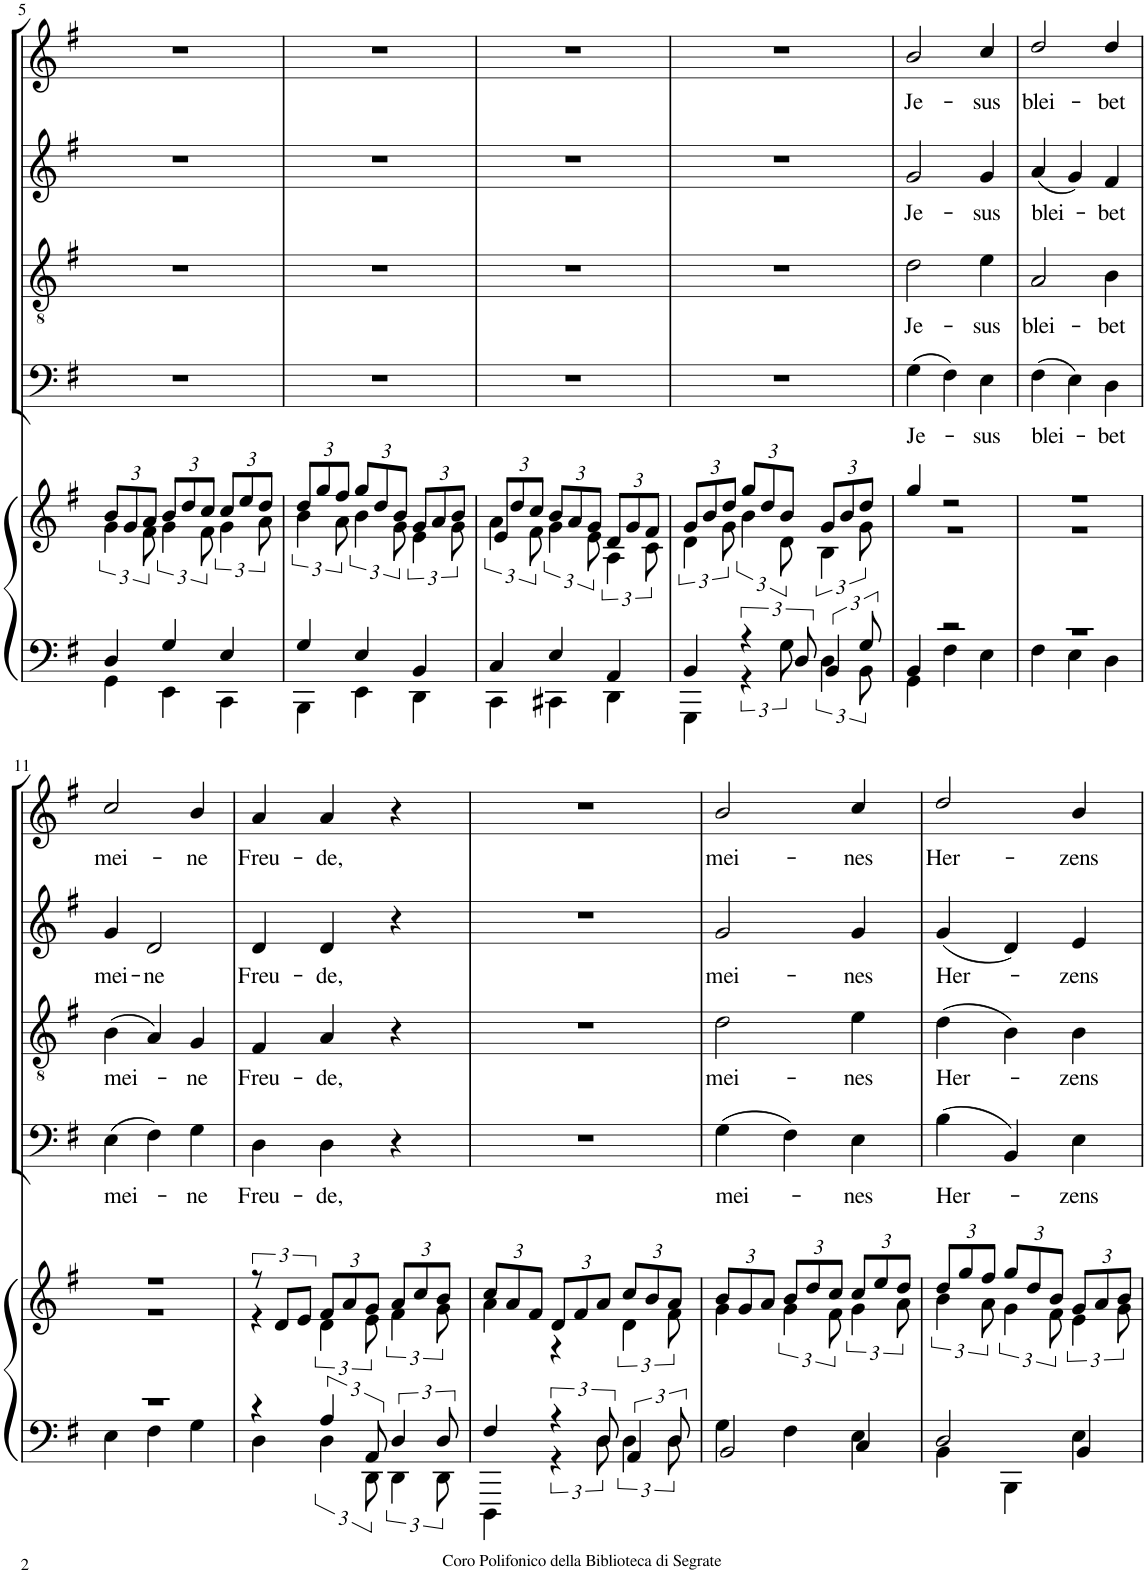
**kern	**kern	**kern	**text	**kern	**text	**kern	**text	**kern	**text
*part6	*part5	*part4	*part4	*part3	*part3	*part2	*part2	*part1	*part1
*staff6	*staff5	*staff4	*staff4	*staff3	*staff3	*staff2	*staff2	*staff1	*staff1
*I"Pipe Organ	*I"Pipe Organ	*I"Bassi	*	*I"Tenori	*	*I"Contralti	*	*I"Soprani	*
*I'P Org	*I'P Org	*	*	*	*	*	*	*	*
!!LO:PB:g=z
*clefF4	*clefG2	*clefF4	*	*clefGv2	*	*clefG2	*	*clefG2	*
*	*	*	*	*	*	*	*	*Trd1c2	*
*k[f#]	*k[f#]	*k[f#]	*	*k[f#]	*	*k[f#]	*	*k[f#]	*
*G:	*G:	*G:	*	*G:	*	*G:	*	*G:	*
*M3/4	*M3/4	*M3/4	*	*M3/4	*	*M3/4	*	*M3/4	*
=5	=5	=5	=5	=5	=5	=5	=5	=5	=5
*^	*^	*	*	*	*	*	*	*	*
*	*	*Xbrackettup	*brackettup	*	*	*	*	*	*	*	*
4D/	4GG\	12b/L	6g\	2.r	.	2.r	.	2.r	.	2.r	.
.	.	12g/	.	.	.	.	.	.	.	.	.
.	.	12a/J	12f#\	.	.	.	.	.	.	.	.
*	*	*Xbrackettup	*brackettup	*	*	*	*	*	*	*	*
4G/	4EE\	12b/L	6g\	.	.	.	.	.	.	.	.
.	.	12dd/	.	.	.	.	.	.	.	.	.
.	.	12cc/J	12f#\	.	.	.	.	.	.	.	.
*	*	*Xbrackettup	*brackettup	*	*	*	*	*	*	*	*
4E/	4CC\	12cc/L	6g\	.	.	.	.	.	.	.	.
.	.	12ee/	.	.	.	.	.	.	.	.	.
.	.	12dd/J	12a\	.	.	.	.	.	.	.	.
=6	=6	=6	=6	=6	=6	=6	=6	=6	=6	=6	=6
*	*	*Xbrackettup	*brackettup	*	*	*	*	*	*	*	*
4G/	4BBB\	12dd/L	6b\	2.r	.	2.r	.	2.r	.	2.r	.
.	.	12gg/	.	.	.	.	.	.	.	.	.
.	.	12ff#/J	12a\	.	.	.	.	.	.	.	.
*	*	*Xbrackettup	*brackettup	*	*	*	*	*	*	*	*
4E/	4EE\	12gg/L	6b\	.	.	.	.	.	.	.	.
.	.	12dd/	.	.	.	.	.	.	.	.	.
.	.	12b/J	12g\	.	.	.	.	.	.	.	.
*	*	*Xbrackettup	*brackettup	*	*	*	*	*	*	*	*
4BB/	4DD\	12g/L	6e\	.	.	.	.	.	.	.	.
.	.	12a/	.	.	.	.	.	.	.	.	.
.	.	12b/J	12g\	.	.	.	.	.	.	.	.
=7	=7	=7	=7	=7	=7	=7	=7	=7	=7	=7	=7
*	*	*Xbrackettup	*brackettup	*	*	*	*	*	*	*	*
4C/	4CC\	12e/L	6a\	2.r	.	2.r	.	2.r	.	2.r	.
.	.	12dd/	.	.	.	.	.	.	.	.	.
.	.	12cc/J	12f#\	.	.	.	.	.	.	.	.
*	*	*Xbrackettup	*brackettup	*	*	*	*	*	*	*	*
4E/	4CC#X\	12b/L	6g\	.	.	.	.	.	.	.	.
.	.	12a/	.	.	.	.	.	.	.	.	.
.	.	12g/J	12e\	.	.	.	.	.	.	.	.
*	*	*Xbrackettup	*brackettup	*	*	*	*	*	*	*	*
4AA/	4DD\	12d/L	6A\	.	.	.	.	.	.	.	.
.	.	12g/	.	.	.	.	.	.	.	.	.
.	.	12f#/J	12c\	.	.	.	.	.	.	.	.
=8	=8	=8	=8	=8	=8	=8	=8	=8	=8	=8	=8
*	*	*Xbrackettup	*brackettup	*	*	*	*	*	*	*	*
4BB/	4GGG\	12g/L	6d\	2.r	.	2.r	.	2.r	.	2.r	.
.	.	12b/	.	.	.	.	.	.	.	.	.
.	.	12dd/J	12g\	.	.	.	.	.	.	.	.
*	*	*Xbrackettup	*brackettup	*	*	*	*	*	*	*	*
6r	6r	12gg/L	6b\	.	.	.	.	.	.	.	.
.	.	12dd/	.	.	.	.	.	.	.	.	.
12D/	12G\	12b/J	12d\	.	.	.	.	.	.	.	.
*	*	*Xbrackettup	*brackettup	*	*	*	*	*	*	*	*
6BB/	6D\	12g/L	6B\	.	.	.	.	.	.	.	.
.	.	12b/	.	.	.	.	.	.	.	.	.
12G/	12BB\	12dd/J	12g\	.	.	.	.	.	.	.	.
=9	=9	=9	=9	=9	=9	=9	=9	=9	=9	=9	=9
!	!	!	!	!	!LO:LY:b	!	!LO:LY:b	!	!LO:LY:b	!	!LO:LY:b
4BB/	4GG\	4gg/	2.r	(4G\	Je-	2d\	Je-	2g/	Je-	2b/	Je-
2r	4F#\	2r	.	4F#\)	.	.	.	.	.	.	.
!	!	!	!	!	!LO:LY:b	!	!LO:LY:b	!	!LO:LY:b	!	!LO:LY:b
.	4E\	.	.	4E\	-sus	4e\	-sus	4g/	-sus	4cc/	-sus
=10	=10	=10	=10	=10	=10	=10	=10	=10	=10	=10	=10
!	!	!	!	!	!LO:LY:b	!	!LO:LY:b	!	!LO:LY:b	!	!LO:LY:b
2.r	4F#\	2.r	2.r	(4F#\	blei-	2A/	blei-	(4a/	blei-	2dd/	blei-
.	4E\	.	.	4E\)	.	.	.	4g/)	.	.	.
!	!	!	!	!	!LO:LY:b	!	!LO:LY:b	!	!LO:LY:b	!	!LO:LY:b
.	4D\	.	.	4D\	-bet	4B\	-bet	4f#/	-bet	4dd/	-bet
!!LO:LB:g=z
=11	=11	=11	=11	=11	=11	=11	=11	=11	=11	=11	=11
!	!	!	!	!	!LO:LY:b	!	!LO:LY:b	!	!LO:LY:b	!	!LO:LY:b
2.r	4E\	2.r	2.r	(4E\	mei-	(4B\	mei-	4g/	mei-	2cc/	mei-
!	!	!	!	!	!	!	!	!	!LO:LY:b	!	!
.	4F#\	.	.	4F#\)	.	4A/)	.	2d/	-ne	.	.
!	!	!	!	!	!LO:LY:b	!	!LO:LY:b	!	!	!	!LO:LY:b
.	4G\	.	.	4G\	-ne	4G/	-ne	.	.	4b/	-ne
=12	=12	=12	=12	=12	=12	=12	=12	=12	=12	=12	=12
!	!	!	!	!	!LO:LY:b	!	!LO:LY:b	!	!LO:LY:b	!	!LO:LY:b
4r	4D\	12r	4r	4D\	Freu-	4F#/	Freu-	4d/	Freu-	4a/	Freu-
.	.	12d/L	.	.	.	.	.	.	.	.	.
.	.	12e/J	.	.	.	.	.	.	.	.	.
*	*	*Xbrackettup	*brackettup	*	*	*	*	*	*	*	*
!	!	!	!	!	!LO:LY:b	!	!LO:LY:b	!	!LO:LY:b	!	!LO:LY:b
6A/	6D\	12f#/L	6d\	4D\	-de,	4A/	-de,	4d/	-de,	4a/	-de,
.	.	12a/	.	.	.	.	.	.	.	.	.
12AA/	12DD\	12g/J	12e\	.	.	.	.	.	.	.	.
*	*	*Xbrackettup	*brackettup	*	*	*	*	*	*	*	*
6D/	6DD\	12a/L	6f#\	4r	.	4r	.	4r	.	4r	.
.	.	12cc/	.	.	.	.	.	.	.	.	.
12D/	12DD\	12b/J	12g\	.	.	.	.	.	.	.	.
=13	=13	=13	=13	=13	=13	=13	=13	=13	=13	=13	=13
*	*	*Xbrackettup	*	*	*	*	*	*	*	*	*
4F#/	4DDD\	12cc/L	4a\	2.r	.	2.r	.	2.r	.	2.r	.
.	.	12a/	.	.	.	.	.	.	.	.	.
.	.	12f#/J	.	.	.	.	.	.	.	.	.
6r	6r	12d/L	4r	.	.	.	.	.	.	.	.
.	.	12f#/	.	.	.	.	.	.	.	.	.
12D/	12D\	12a/J	.	.	.	.	.	.	.	.	.
*	*	*	*brackettup	*	*	*	*	*	*	*	*
6AA/	6D\	12cc/L	6d\	.	.	.	.	.	.	.	.
.	.	12b/	.	.	.	.	.	.	.	.	.
12D/	12D\	12a/J	12f#\	.	.	.	.	.	.	.	.
=14	=14	=14	=14	=14	=14	=14	=14	=14	=14	=14	=14
*	*	*Xbrackettup	*	*	*	*	*	*	*	*	*
!	!	!	!	!	!LO:LY:b	!	!LO:LY:b	!	!LO:LY:b	!	!LO:LY:b
2BB/	4G\	12b/L	4g\	(4G\	mei-	2d\	mei-	2g/	mei-	2b/	mei-
.	.	12g/	.	.	.	.	.	.	.	.	.
.	.	12a/J	.	.	.	.	.	.	.	.	.
*	*	*	*brackettup	*	*	*	*	*	*	*	*
.	4F#\	12b/L	6g\	4F#\)	.	.	.	.	.	.	.
.	.	12dd/	.	.	.	.	.	.	.	.	.
.	.	12cc/J	12f#\	.	.	.	.	.	.	.	.
*	*	*Xbrackettup	*brackettup	*	*	*	*	*	*	*	*
!	!	!	!	!	!LO:LY:b	!	!LO:LY:b	!	!LO:LY:b	!	!LO:LY:b
4C/	4E\	12cc/L	6g\	4E\	-nes	4e\	-nes	4g/	-nes	4cc/	-nes
.	.	12ee/	.	.	.	.	.	.	.	.	.
.	.	12dd/J	12a\	.	.	.	.	.	.	.	.
=15	=15	=15	=15	=15	=15	=15	=15	=15	=15	=15	=15
*	*	*Xbrackettup	*brackettup	*	*	*	*	*	*	*	*
!	!	!	!	!	!LO:LY:b	!	!LO:LY:b	!	!LO:LY:b	!	!LO:LY:b
2D/	4BB\	12dd/L	6b\	(4B\	Her-	(4d\	Her-	(4g/	Her-	2dd/	Her-
.	.	12gg/	.	.	.	.	.	.	.	.	.
.	.	12ff#/J	12a\	.	.	.	.	.	.	.	.
*	*	*Xbrackettup	*brackettup	*	*	*	*	*	*	*	*
.	4BBB\	12gg/L	6g\	4BB/)	.	4B\)	.	4d/)	.	.	.
.	.	12dd/	.	.	.	.	.	.	.	.	.
.	.	12b/J	12f#\	.	.	.	.	.	.	.	.
*	*	*Xbrackettup	*brackettup	*	*	*	*	*	*	*	*
!	!	!	!	!	!LO:LY:b	!	!LO:LY:b	!	!LO:LY:b	!	!LO:LY:b
4BB/	4E\	12g/L	6e\	4E\	-zens	4B\	-zens	4e/	-zens	4b/	-zens
.	.	12a/	.	.	.	.	.	.	.	.	.
.	.	12b/J	12g\	.	.	.	.	.	.	.	.
*v	*v	*	*	*	*	*	*	*	*	*	*
*	*v	*v	*	*	*	*	*	*	*	*
=	=	=	=	=	=	=	=	=	=
*-	*-	*-	*-	*-	*-	*-	*-	*-	*-
